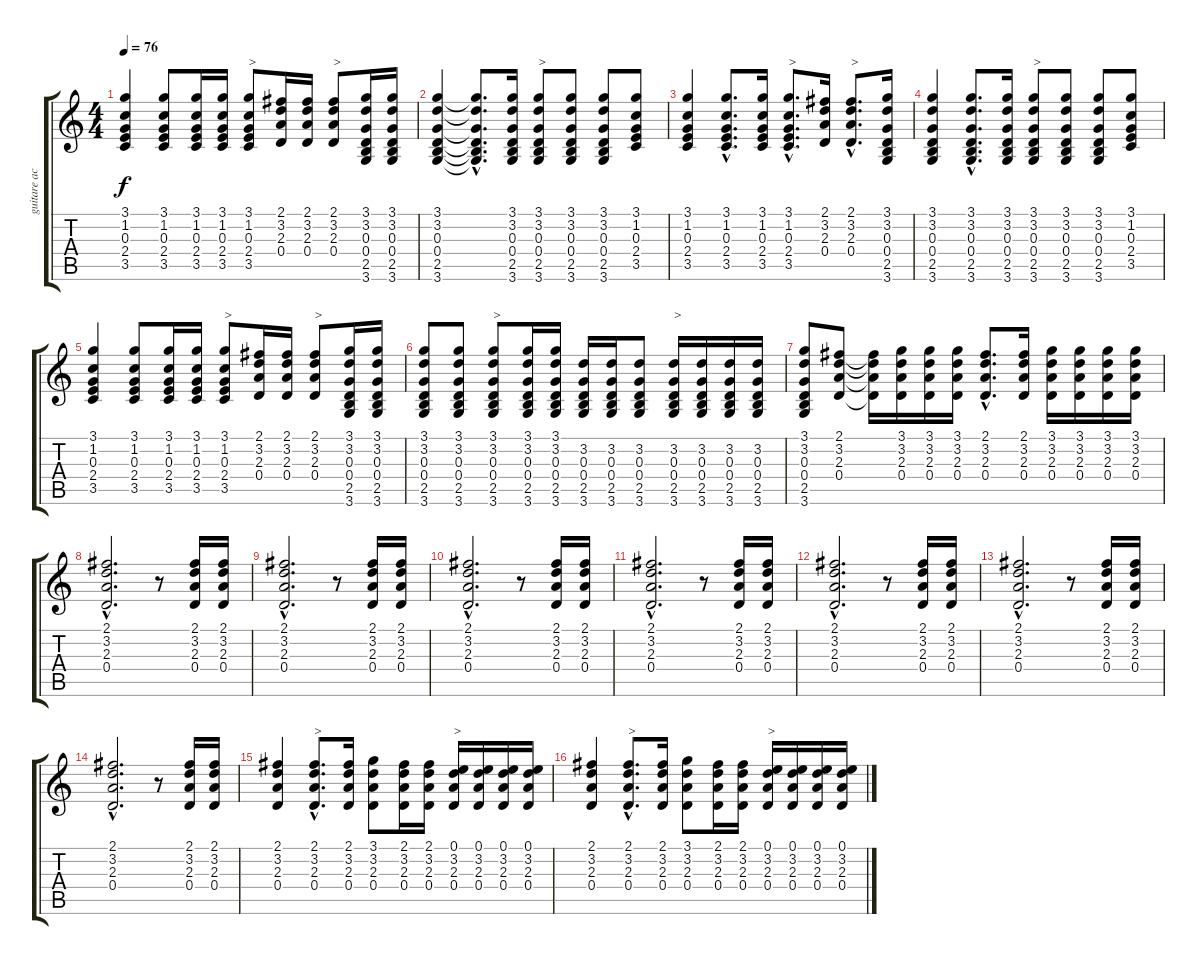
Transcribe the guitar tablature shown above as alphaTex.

\track ("guitare acoustique (12 cordes)" "guitare ac") {instrument acousticguitarsteel}
\staff {score tabs}
\tuning (E4 B3 G3 D3 A2 E2) {hide}
\ts (4 4)
\tempo 76
\clef g2
\ks c
(3.1 1.2 0.3 2.4 3.5).4{dy f} (3.1 1.2 0.3 2.4 3.5).8 (3.1 1.2 0.3 2.4 3.5).16 (3.1 1.2 0.3 2.4 3.5).16 (3.1 1.2 0.3 2.4 3.5).8{txt ">" volume 9} (2.1 3.2 2.3 0.4).16{volume 6} (2.1 3.2 2.3 0.4).16 (2.1 3.2 2.3 0.4).8{txt ">" volume 9} (3.1 3.2 0.3 0.4 2.5 3.6).16{volume 6} (3.1 3.2 0.3 0.4 2.5 3.6).16 |
(3.1 3.2 0.3 0.4 2.5 3.6).4 (3.1{hac t} 3.2{hac t} 0.3{hac t} 0.4{hac t} 2.5{hac t} 3.6{hac t}).8{d} (3.1 3.2 0.3 0.4 2.5 3.6).16 (3.1 3.2 0.3 0.4 2.5 3.6).8{txt ">" volume 9} (3.1 3.2 0.3 0.4 2.5 3.6).8{volume 6} (3.1 3.2 0.3 0.4 2.5 3.6).8 (3.1 1.2 0.3 2.4 3.5).8 |
(3.1 1.2 0.3 2.4 3.5).4 (3.1{hac} 1.2{hac} 0.3{hac} 2.4{hac} 3.5{hac}).8{d} (3.1 1.2 0.3 2.4 3.5).16 (3.1{hac} 1.2{hac} 0.3{hac} 2.4{hac} 3.5{hac}).8{d txt ">" volume 9} (2.1 3.2 2.3 0.4).16{volume 6} (2.1{hac} 3.2{hac} 2.3{hac} 0.4{hac}).8{d txt ">" volume 9} (3.1 3.2 0.3 0.4 2.5 3.6).16{volume 6} |
(3.1 3.2 0.3 0.4 2.5 3.6).4 (3.1{hac} 3.2{hac} 0.3{hac} 0.4{hac} 2.5{hac} 3.6{hac}).8{d} (3.1 3.2 0.3 0.4 2.5 3.6).16 (3.1 3.2 0.3 0.4 2.5 3.6).8{txt ">" volume 9} (3.1 3.2 0.3 0.4 2.5 3.6).8{volume 6} (3.1 3.2 0.3 0.4 2.5 3.6).8 (3.1 1.2 0.3 2.4 3.5).8 |
(3.1 1.2 0.3 2.4 3.5).4 (3.1 1.2 0.3 2.4 3.5).8 (3.1 1.2 0.3 2.4 3.5).16 (3.1 1.2 0.3 2.4 3.5).16 (3.1 1.2 0.3 2.4 3.5).8{txt ">" volume 9} (2.1 3.2 2.3 0.4).16{volume 6} (2.1 3.2 2.3 0.4).16 (2.1 3.2 2.3 0.4).8{txt ">" volume 9} (3.1 3.2 0.3 0.4 2.5 3.6).16{volume 6} (3.1 3.2 0.3 0.4 2.5 3.6).16 |
(3.1 3.2 0.3 0.4 2.5 3.6).8 (3.1 3.2 0.3 0.4 2.5 3.6).8 (3.1 3.2 0.3 0.4 2.5 3.6).8{txt ">" volume 9} (3.1 3.2 0.3 0.4 2.5 3.6).16{volume 6} (3.1 3.2 0.3 0.4 2.5 3.6).16 (3.2 0.3 0.4 2.5 3.6).16 (3.2 0.3 0.4 2.5 3.6).16 (3.2 0.3 0.4 2.5 3.6).8 (3.2 0.3 0.4 2.5 3.6).16{txt ">" volume 9} (3.2 0.3 0.4 2.5 3.6).16{volume 6} (3.2 0.3 0.4 2.5 3.6).16 (3.2 0.3 0.4 2.5 3.6).16 |
(3.1 3.2 0.3 0.4 2.5 3.6).8 (2.1 3.2 2.3 0.4).8 (2.1{t} 3.2{t} 2.3{t} 0.4{t}).16 (3.1 3.2 2.3 0.4).16 (3.1 3.2 2.3 0.4).16 (3.1 3.2 2.3 0.4).16 (2.1{hac} 3.2{hac} 2.3{hac} 0.4{hac}).8{d} (2.1 3.2 2.3 0.4).16 (3.1 3.2 2.3 0.4).16 (3.1 3.2 2.3 0.4).16 (3.1 3.2 2.3 0.4).16 (3.1 3.2 2.3 0.4).16 |
(2.1{hac} 3.2{hac} 2.3{hac} 0.4{hac}).2{d} r.8 (2.1 3.2 2.3 0.4).16 (2.1 3.2 2.3 0.4).16 |
(2.1{hac} 3.2{hac} 2.3{hac} 0.4{hac}).2{d} r.8 (2.1 3.2 2.3 0.4).16 (2.1 3.2 2.3 0.4).16 |
(2.1{hac} 3.2{hac} 2.3{hac} 0.4{hac}).2{d} r.8 (2.1 3.2 2.3 0.4).16 (2.1 3.2 2.3 0.4).16 |
(2.1{hac} 3.2{hac} 2.3{hac} 0.4{hac}).2{d} r.8 (2.1 3.2 2.3 0.4).16 (2.1 3.2 2.3 0.4).16 |
(2.1{hac} 3.2{hac} 2.3{hac} 0.4{hac}).2{d} r.8 (2.1 3.2 2.3 0.4).16 (2.1 3.2 2.3 0.4).16 |
(2.1{hac} 3.2{hac} 2.3{hac} 0.4{hac}).2{d} r.8 (2.1 3.2 2.3 0.4).16 (2.1 3.2 2.3 0.4).16 |
(2.1{hac} 3.2{hac} 2.3{hac} 0.4{hac}).2{d} r.8 (2.1 3.2 2.3 0.4).16 (2.1 3.2 2.3 0.4).16 |
(2.1 3.2 2.3 0.4).4 (2.1{hac} 3.2{hac} 2.3{hac} 0.4{hac}).8{d txt ">" volume 9} (2.1 3.2 2.3 0.4).16{volume 6} (3.1 3.2 2.3 0.4).8 (2.1 3.2 2.3 0.4).16 (2.1 3.2 2.3 0.4).16 (0.1 3.2 2.3 0.4).16{txt ">" volume 9} (0.1 3.2 2.3 0.4).16{volume 6} (0.1 3.2 2.3 0.4).16 (0.1 3.2 2.3 0.4).16 |
(2.1 3.2 2.3 0.4).4 (2.1{hac} 3.2{hac} 2.3{hac} 0.4{hac}).8{d txt ">" volume 9} (2.1 3.2 2.3 0.4).16{volume 6} (3.1 3.2 2.3 0.4).8 (2.1 3.2 2.3 0.4).16 (2.1 3.2 2.3 0.4).16 (0.1 3.2 2.3 0.4).16{txt ">" volume 9} (0.1 3.2 2.3 0.4).16{volume 6} (0.1 3.2 2.3 0.4).16 (0.1 3.2 2.3 0.4).16
